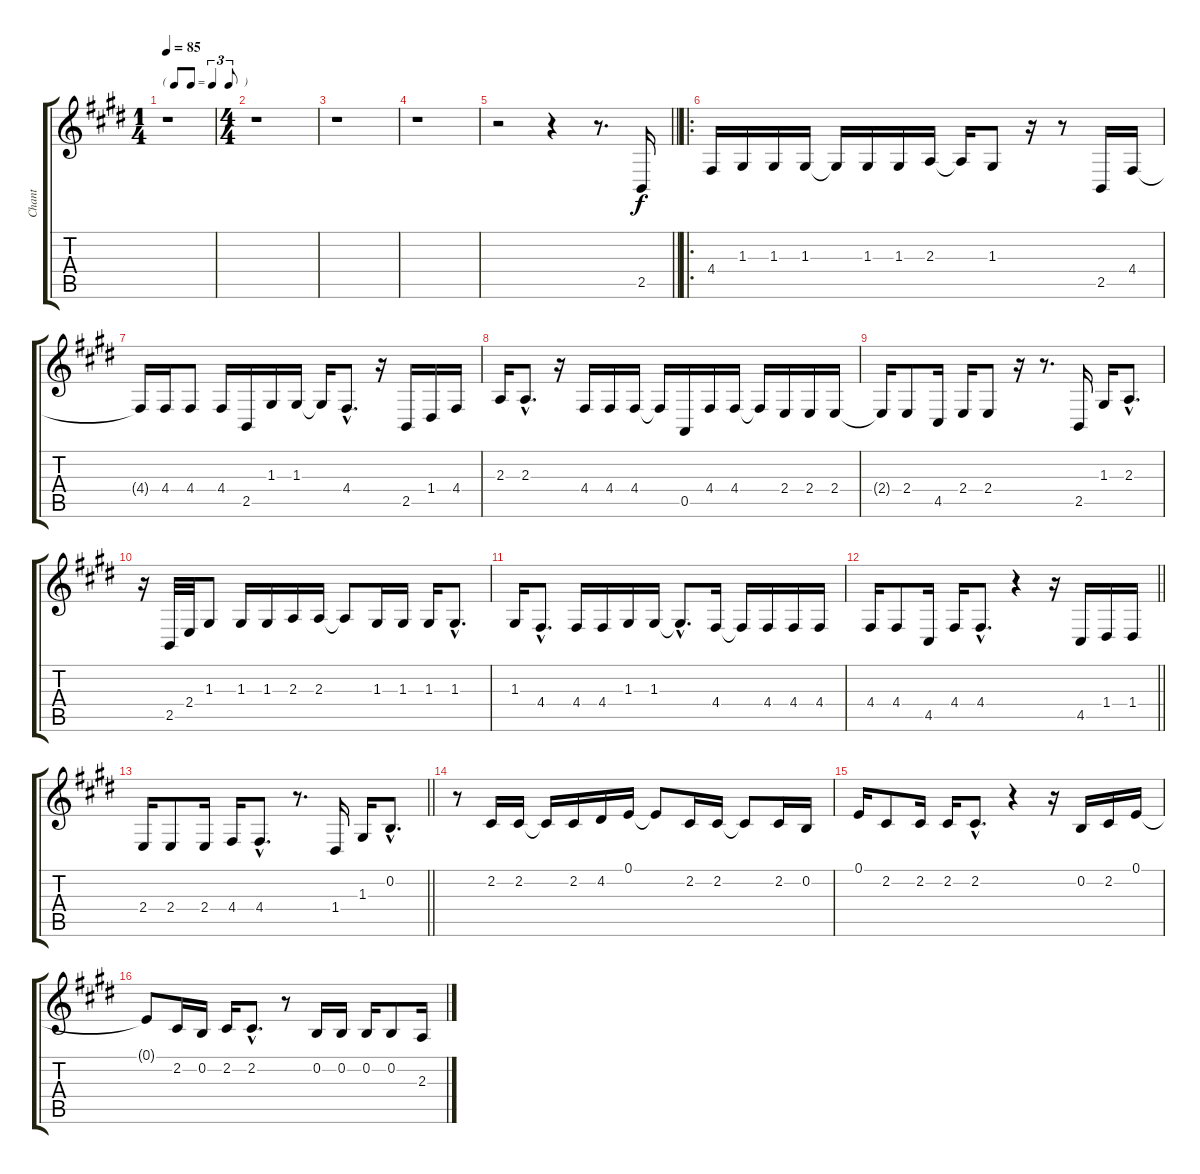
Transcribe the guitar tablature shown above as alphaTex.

\track ("Chant" "Chant") {instrument accordion}
\staff {score tabs}
\tuning (E4 B3 G3 D3 A2 E2) {hide}
\ts (1 4)
\tf triplet8th
\tempo 85
\clef g2
\ks e
r.1{dy f instrument accordion} |
\ts (4 4)
r.1 |
r.1 |
r.1 |
\barLineRight lightlight
r.2 r.4 r.8{d} 2.5.16 |
\ro
4.4.16 1.3.16 1.3.16 1.3.16 1.3{t}.16 1.3.16 1.3.16 2.3.16 2.3{t}.16 1.3.8 r.16 r.8 2.5.16 4.4.16 |
4.4{t}.16 4.4.16 4.4.8 4.4.16 2.5.16 1.3.16 1.3.16 1.3{t}.16 4.4{hac}.8{d} r.16 2.5.16 1.4.16 4.4.16 |
2.3.16 2.3{hac}.8{d} r.16 4.4.16 4.4.16 4.4.16 4.4{t}.16 0.5.16 4.4.16 4.4.16 4.4{t}.16 2.4.16 2.4.16 2.4.16 |
2.4{t}.16 2.4.8 4.5.16 2.4.16 2.4.8 r.16 r.8{d} 2.5.16 1.3.16 2.3{hac}.8{d} |
r.16 2.5.32 2.4.32 1.3.8 1.3.16 1.3.16 2.3.16 2.3.16 2.3{t}.8 1.3.16 1.3.16 1.3.16 1.3{hac}.8{d} |
1.3.16 4.4{hac}.8{d} 4.4.16 4.4.16 1.3.16 1.3.16 1.3{hac t}.8{d} 4.4.16 4.4{t}.16 4.4.16 4.4.16 4.4.16 |
\barLineRight lightlight
4.4.16 4.4.8 4.5.16 4.4.16 4.4{hac}.8{d} r.4 r.16 4.5.16 1.4.16 1.4.16 |
\barLineRight lightlight
2.4.16 2.4.8 2.4.16 4.4.16 4.4{hac}.8{d} r.8{d} 1.4.16 1.3.16 0.2{hac}.8{d} |
r.8 2.2.16 2.2.16 2.2{t}.16 2.2.16 4.2.16 0.1.16 0.1{t}.8 2.2.16 2.2.16 2.2{t}.8 2.2.16 0.2.16 |
0.1.16 2.2.8 2.2.16 2.2.16 2.2{hac}.8{d} r.4 r.16 0.2.16 2.2.16 0.1.16 |
0.1{t}.8 2.2.16 0.2.16 2.2.16 2.2{hac}.8{d} r.8 0.2.16 0.2.16 0.2.16 0.2.8 2.3.16
